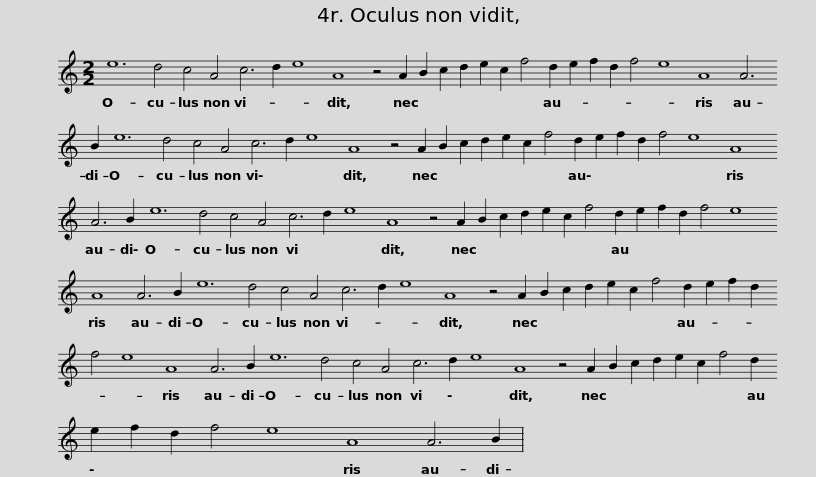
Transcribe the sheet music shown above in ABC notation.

X:1
L:1/8
M:2/2
I:linebreak $
K:C
V:1 treble
V:1
 e12 d4 c4 A4 c6 d2 e8 A8 z4 A2 B2 c2 d2 e2 c2 f4 d2 e2 f2 d2 f4 e8 A8 A6 B2 e12 d4 c4 A4 c6 d2 e8 A8 z4 A2 B2 c2 d2 e2 c2 f4 d2 e2 f2 d2 f4 e8 A8 A6 B2 e12 d4 c4 A4 c6 d2 e8 A8 z4 A2 B2 c2 d2 e2 c2 f4 d2 e2 f2 d2 f4 e8 A8 A6 B2 e12 d4 c4 A4 c6 d2 e8 A8 z4 A2 B2 c2 d2 e2 c2 f4 d2 e2 f2 d2 f4 e8 A8 A6 B2 e12 d4 c4 A4 c6 d2 e8 A8 z4 A2 B2 c2 d2 e2 c2 f4 d2 e2 f2 d2 f4 e8 A8 A6 B2 | %1
